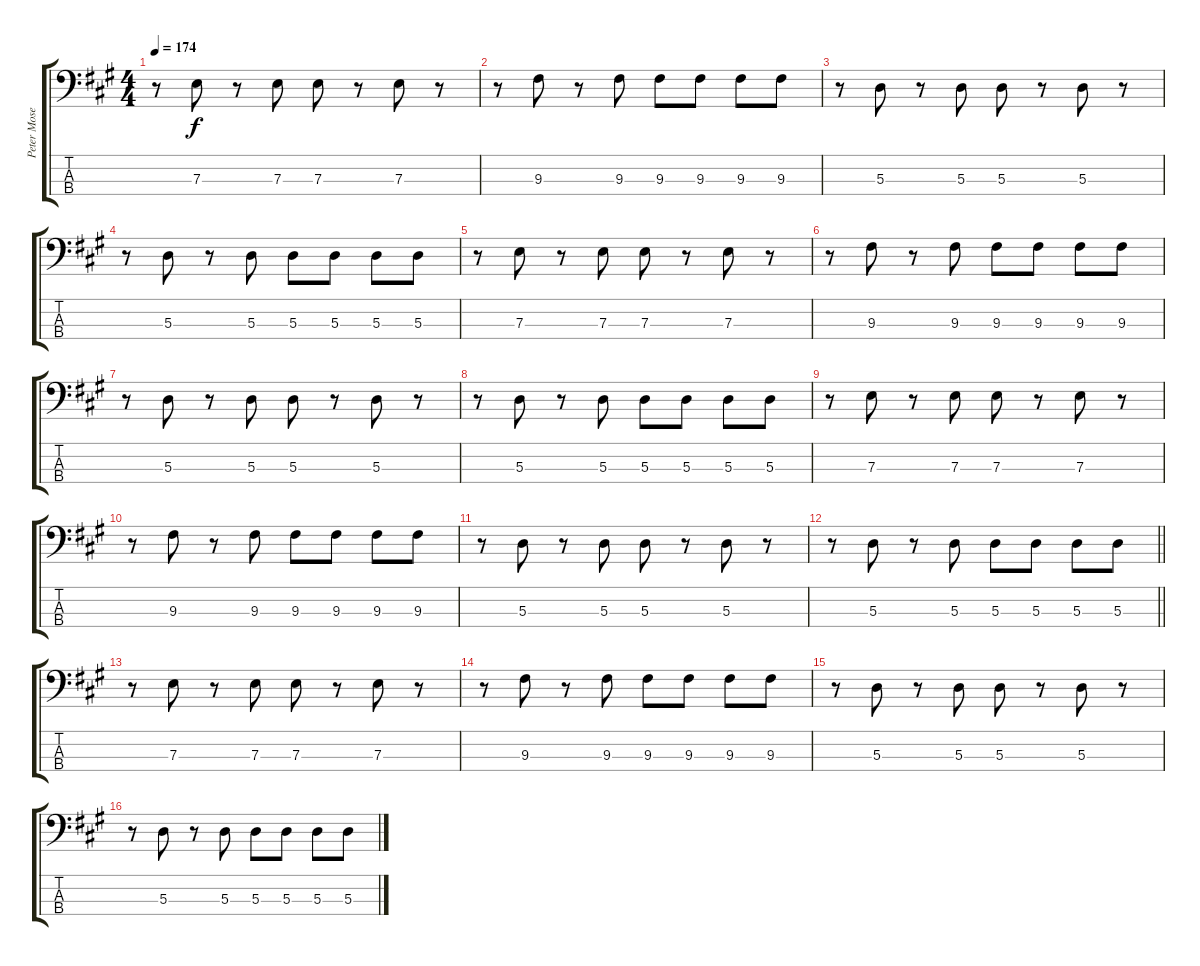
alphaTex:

\track ("Peter Mosely" "Peter Mose") {instrument electricbassfinger}
\staff {score tabs}
\tuning (G2 D2 A1 D1) {hide}
\ts (4 4)
\tempo 174
\clef f4
\ks a
r.8{dy f} 7.3.8 r.8 7.3.8 7.3.8 r.8 7.3.8 r.8 |
r.8 9.3.8 r.8 9.3.8 9.3.8 9.3.8 9.3.8 9.3.8 |
r.8 5.3.8 r.8 5.3.8 5.3.8 r.8 5.3.8 r.8 |
r.8 5.3.8 r.8 5.3.8 5.3.8 5.3.8 5.3.8 5.3.8 |
r.8 7.3.8 r.8 7.3.8 7.3.8 r.8 7.3.8 r.8 |
r.8 9.3.8 r.8 9.3.8 9.3.8 9.3.8 9.3.8 9.3.8 |
r.8 5.3.8 r.8 5.3.8 5.3.8 r.8 5.3.8 r.8 |
r.8 5.3.8 r.8 5.3.8 5.3.8 5.3.8 5.3.8 5.3.8 |
r.8 7.3.8 r.8 7.3.8 7.3.8 r.8 7.3.8 r.8 |
r.8 9.3.8 r.8 9.3.8 9.3.8 9.3.8 9.3.8 9.3.8 |
r.8 5.3.8 r.8 5.3.8 5.3.8 r.8 5.3.8 r.8 |
\barLineRight lightlight
r.8 5.3.8 r.8 5.3.8 5.3.8 5.3.8 5.3.8 5.3.8 |
r.8 7.3.8 r.8 7.3.8 7.3.8 r.8 7.3.8 r.8 |
r.8 9.3.8 r.8 9.3.8 9.3.8 9.3.8 9.3.8 9.3.8 |
r.8 5.3.8 r.8 5.3.8 5.3.8 r.8 5.3.8 r.8 |
r.8 5.3.8 r.8 5.3.8 5.3.8 5.3.8 5.3.8 5.3.8
